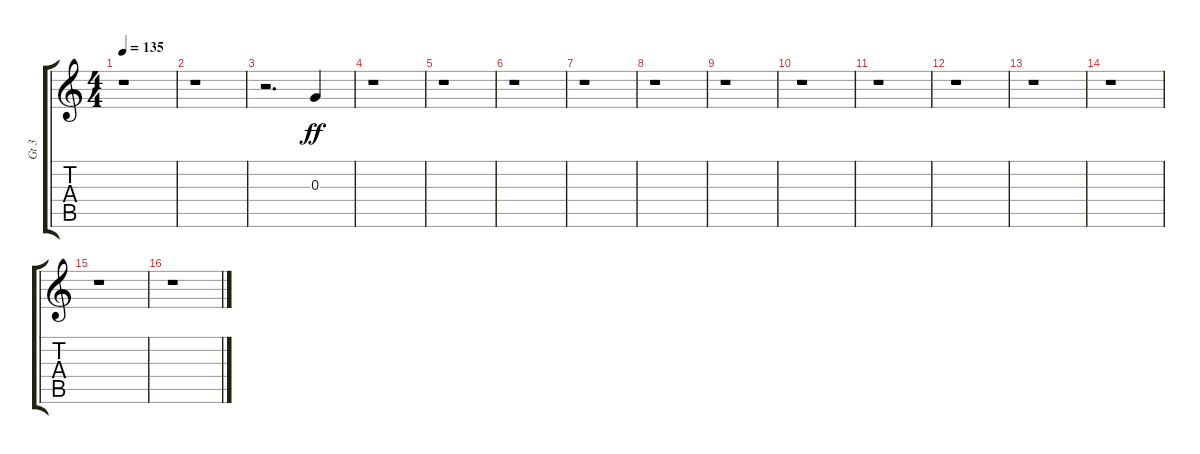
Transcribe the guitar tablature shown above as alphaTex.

\track ("Gt 3                                " "Gt 3      ") {instrument guitarharmonics}
\staff {score tabs}
\tuning (E4 B3 G3 D3 A2 E2) {hide}
\ts (4 4)
\tempo 135
\clef g2
\ks c
r.1{dy mf} |
r.1 |
r.2{d} 0.3.4{dy ff} |
r.1 |
r.1 |
r.1 |
r.1 |
r.1 |
r.1 |
r.1 |
r.1 |
r.1 |
r.1 |
r.1 |
r.1 |
r.1
